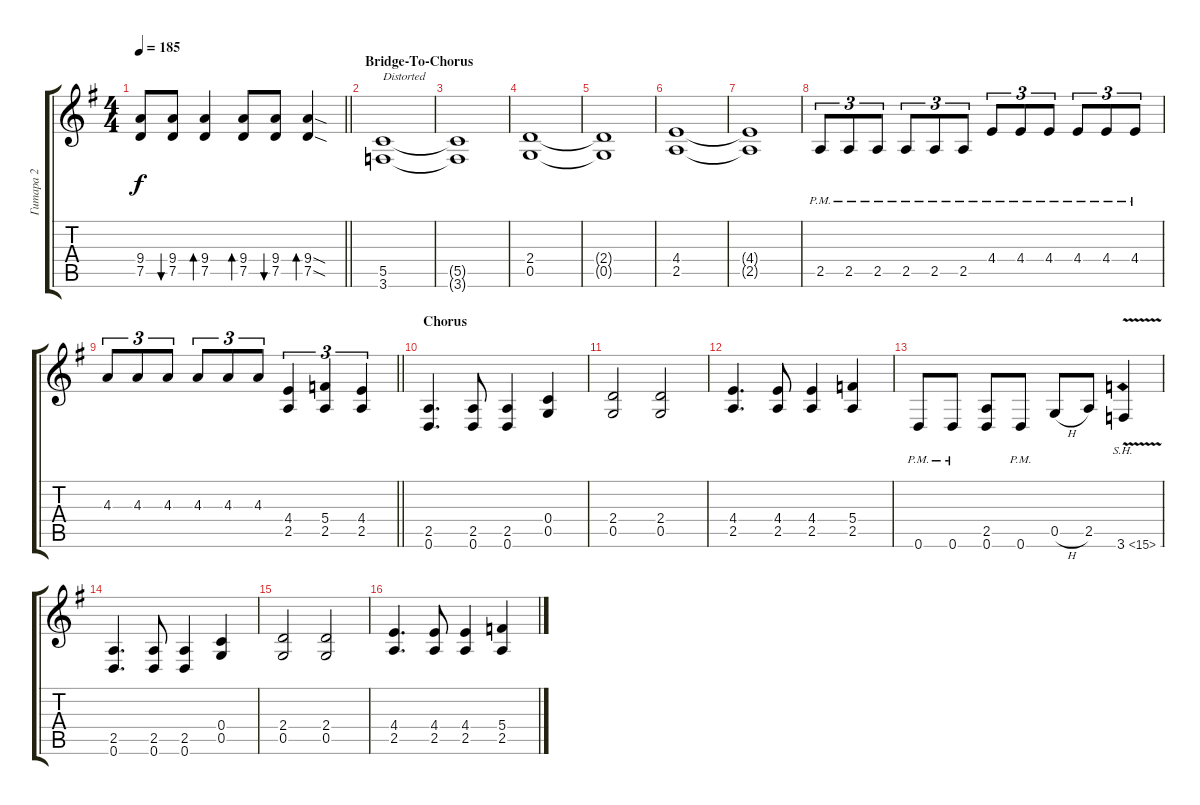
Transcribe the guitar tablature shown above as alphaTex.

\track ("Гитара 2" "Гитара 2") {instrument distortionguitar}
\staff {score tabs}
\tuning (D4 A3 F3 C3 G2 D2) {hide}
\ts (4 4)
\tempo 185
\clef g2
\barLineRight lightlight
\ks eminor
(9.4{t} 7.5{t}).8{dy f} (9.4 7.5).8{bu 60} (9.4 7.5).4{bd 60} (9.4 7.5).8{bd 60} (9.4 7.5).8{bu 60} (9.4{sod} 7.5{sod}).4{bd 60} |
\section ("" "Bridge-To-Chorus")
(5.5 3.6).1{txt "Distorted" instrument distortionguitar} |
(5.5{t} 3.6{t}).1 |
(2.4 0.5).1 |
(2.4{t} 0.5{t}).1 |
(4.4 2.5).1 |
(4.4{t} 2.5{t}).1 |
2.5{pm}.8{tu (3 2)} 2.5{pm}.8{tu (3 2)} 2.5{pm}.8{tu (3 2)} 2.5{pm}.8{tu (3 2)} 2.5{pm}.8{tu (3 2)} 2.5{pm}.8{tu (3 2)} 4.4{pm}.8{tu (3 2)} 4.4{pm}.8{tu (3 2)} 4.4{pm}.8{tu (3 2)} 4.4{pm}.8{tu (3 2)} 4.4{pm}.8{tu (3 2)} 4.4{pm}.8{tu (3 2)} |
\barLineRight lightlight
4.3.8{tu (3 2)} 4.3.8{tu (3 2)} 4.3.8{tu (3 2)} 4.3.8{tu (3 2)} 4.3.8{tu (3 2)} 4.3.8{tu (3 2)} (4.4 2.5).4{tu (3 2)} (5.4 2.5).4{tu (3 2)} (4.4 2.5).4{tu (3 2)} |
\section ("" "Chorus")
(2.5 0.6).4{d} (2.5 0.6).8 (2.5 0.6).4 (0.4 0.5).4 |
(2.4 0.5).2 (2.4 0.5).2 |
(4.4 2.5).4{d} (4.4 2.5).8 (4.4 2.5).4 (5.4 2.5).4 |
0.6{pm}.8 0.6{pm}.8 (2.5 0.6).8 0.6{pm}.8 0.5{h}.8 2.5.8 3.6{sh 12 v}.4 |
(2.5 0.6).4{d} (2.5 0.6).8 (2.5 0.6).4 (0.4 0.5).4 |
(2.4 0.5).2 (2.4 0.5).2 |
(4.4 2.5).4{d} (4.4 2.5).8 (4.4 2.5).4 (5.4 2.5).4
